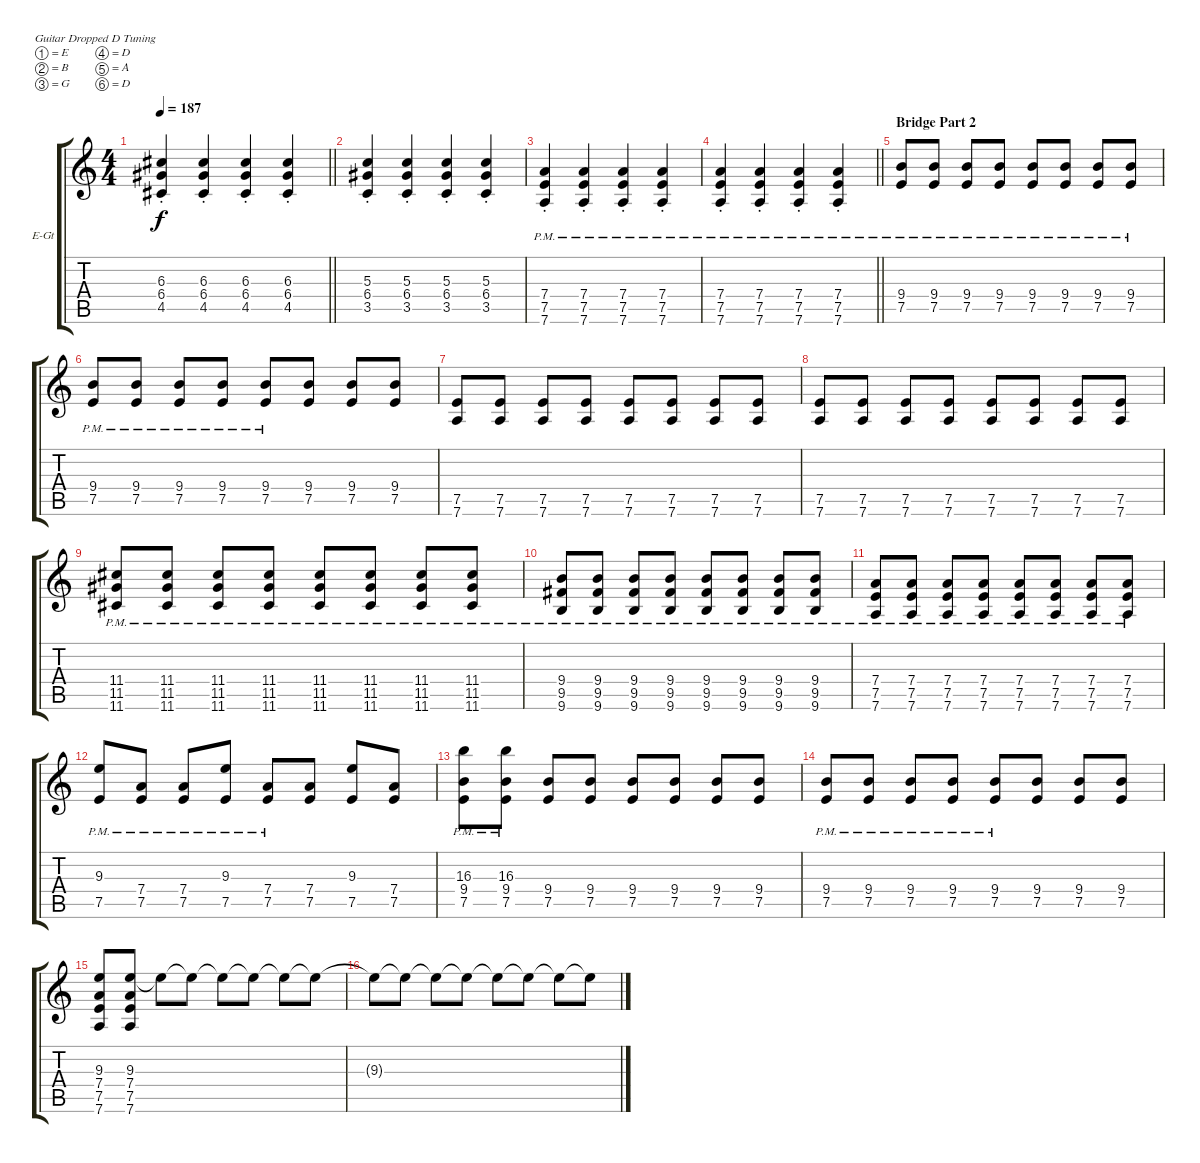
\bracketExtendMode groupsimilarinstruments
\firstSystemTrackNameOrientation horizontal
\otherSystemsTrackNameOrientation horizontal
\track ("Alex Gaskarth" "E-Gt") {instrument distortionguitar}
\staff {score tabs}
\tuning (E4 B3 G3 D3 A2 D2)
\ts (4 4)
\tempo 187
\clef g2
\barLineRight lightlight
\ks c
(6.3{st} 6.4{st} 4.5{st}).4{dy f} (6.3{st} 6.4{st} 4.5{st}).4 (6.3{st} 6.4{st} 4.5{st}).4 (6.3{st} 6.4{st} 4.5{st}).4 |
(5.3{st} 6.4{st} 3.5{st}).4 (5.3{st} 6.4{st} 3.5{st}).4 (5.3{st} 6.4{st} 3.5{st}).4 (5.3{st} 6.4{st} 3.5{st}).4 |
(7.4{pm st} 7.5{pm st} 7.6{pm st}).4 (7.4{pm st} 7.5{pm st} 7.6{pm st}).4 (7.4{pm st} 7.5{pm st} 7.6{pm st}).4 (7.4{pm st} 7.5{pm st} 7.6{pm st}).4 |
\barLineRight lightlight
(7.4{pm st} 7.5{pm st} 7.6{pm st}).4 (7.4{pm st} 7.5{pm st} 7.6{pm st}).4 (7.4{pm st} 7.5{pm st} 7.6{pm st}).4 (7.4{pm st} 7.5{pm st} 7.6{pm st}).4 |
\section ("" "Bridge Part 2")
(7.5{pm} 9.4).8 (7.5{pm} 9.4).8 (7.5{pm} 9.4).8 (7.5{pm} 9.4).8 (7.5{pm} 9.4).8 (7.5{pm} 9.4).8 (7.5{pm} 9.4).8 (7.5{pm} 9.4).8 |
(7.5{pm} 9.4).8 (7.5{pm} 9.4).8 (7.5{pm} 9.4).8 (7.5{pm} 9.4).8 (7.5{pm} 9.4).8 (7.5 9.4).8 (7.5 9.4).8 (7.5 9.4).8 |
(7.6 7.5).8 (7.6 7.5).8 (7.6 7.5).8 (7.6 7.5).8 (7.6 7.5).8 (7.6 7.5).8 (7.6 7.5).8 (7.6 7.5).8 |
(7.6 7.5).8 (7.6 7.5).8 (7.6 7.5).8 (7.6 7.5).8 (7.6 7.5).8 (7.6 7.5).8 (7.6 7.5).8 (7.6 7.5).8 |
(11.4{pm} 11.5{pm} 11.6).8 (11.4{pm} 11.5{pm} 11.6).8 (11.4{pm} 11.5{pm} 11.6).8 (11.4{pm} 11.5{pm} 11.6).8 (11.4{pm} 11.5{pm} 11.6).8 (11.4{pm} 11.5{pm} 11.6).8 (11.4{pm} 11.5{pm} 11.6).8 (11.4{pm} 11.5{pm} 11.6).8 |
(9.4{pm} 9.5{pm} 9.6).8 (9.4{pm} 9.5{pm} 9.6).8 (9.4{pm} 9.5{pm} 9.6).8 (9.4{pm} 9.5{pm} 9.6).8 (9.4{pm} 9.5{pm} 9.6).8 (9.4{pm} 9.5{pm} 9.6).8 (9.4{pm} 9.5{pm} 9.6).8 (9.4{pm} 9.5{pm} 9.6).8 |
(7.4{pm} 7.5{pm} 7.6).8 (7.4{pm} 7.5{pm} 7.6).8 (7.4{pm} 7.5{pm} 7.6).8 (7.4{pm} 7.5{pm} 7.6).8 (7.4{pm} 7.5{pm} 7.6).8 (7.4{pm} 7.5{pm} 7.6).8 (7.4{pm} 7.5{pm} 7.6).8 (7.4{pm} 7.5{pm} 7.6).8 |
(7.5{pm} 9.3).8 (7.5{pm} 7.4).8 (7.5{pm} 7.4).8 (7.5{pm} 9.3).8 (7.5{pm} 7.4).8 (7.5 7.4).8 (7.5 9.3).8 (7.5 7.4).8 |
(7.5{pm} 9.4 16.3).8 (7.5{pm} 9.4 16.3).8 (7.5 9.4).8 (7.5 9.4).8 (7.5 9.4).8 (7.5 9.4).8 (7.5 9.4).8 (7.5 9.4).8 |
(7.5{pm} 9.4).8 (7.5{pm} 9.4).8 (7.5{pm} 9.4).8 (7.5{pm} 9.4).8 (7.5{pm} 9.4).8 (7.5 9.4).8 (7.5 9.4).8 (7.5 9.4).8 |
(7.6 7.5 7.4 9.3).8 (7.6 7.5 7.4 9.3).8 9.3{t}.8 9.3{t}.8 9.3{t}.8 9.3{t}.8 9.3{t}.8 9.3{t}.8 |
9.3{t}.8 9.3{t}.8 9.3{t}.8 9.3{t}.8 9.3{t}.8 9.3{t}.8 9.3{t}.8 9.3{t}.8
